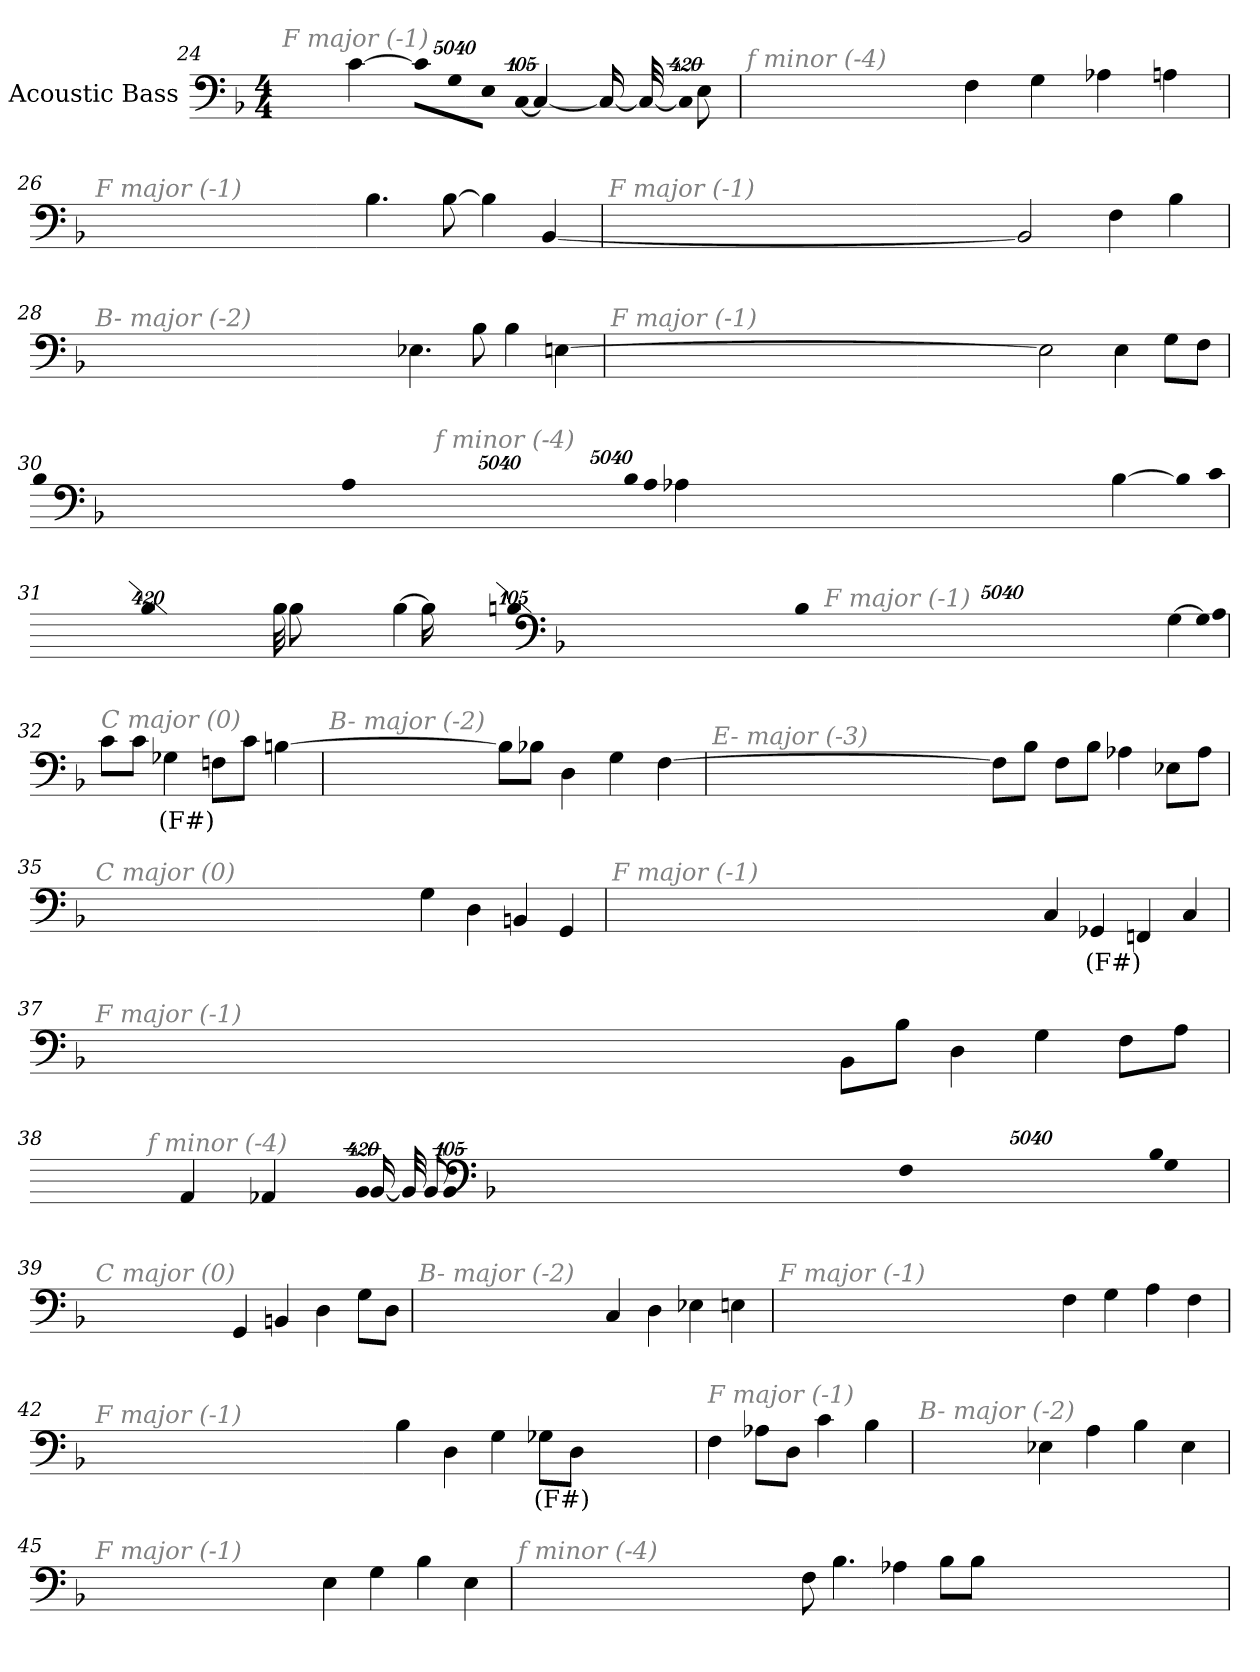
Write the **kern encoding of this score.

**kern	**text
*part1	*part1
*staff1	*staff1
*I"Acoustic Bass	*
*clefF4	*
*ITrd7c12	*
*k[b-]	*
*F:	*
*M4/4	*
=24	=24
!LO:TX:i:color=#808080:t=F major (-1)	!
[4C	.
!LO:N:vis=8	!
40320%3347CL]	.
!LO:N:vis=8	!
40320%3347GG	.
!LO:N:vis=8	!
40320%3347EEJ	.
!LO:N:vis=1024	!
[13440%13CC	.
4CC_	.
16CC_	.
32CC_	.
!LO:N:vis=1024%31	!
13440%407CC]	.
8EE	.
=25	=25
!LO:TX:i:color=#808080:t=f minor (-4)	!
4FF	.
4GG	.
4AA-X	.
4AAn	.
=26	=26
!LO:TX:i:color=#808080:t=F major (-1)	!
4.BB-	.
[8BB-	.
4BB-]	.
[4BBB-	.
=27	=27
!LO:TX:i:color=#808080:t=F major (-1)	!
2BBB-]	.
4FF	.
4BB-	.
=28	=28
!LO:TX:i:color=#808080:t=B- major (-2)	!
4.EE-X	.
8BB-	.
4BB-	.
[4EEn	.
=29	=29
!LO:TX:i:color=#808080:t=F major (-1)	!
2EE]	.
4EE	.
8GGL	.
8FFJ	.
=30	=30
!LO:TX:i:color=#808080:t=f minor (-4)	!
[4BB-	.
!LO:N:vis=8	!
40320%3347BB-L]	.
!LO:N:vis=8	!
40320%3347C	.
!LO:N:vis=8	!
40320%3347BB-J	.
[4AA-X	.
!LO:N:vis=8	!
40320%3347AA-L]	.
!LO:N:vis=8	!
40320%3347BB-	.
!LO:N:vis=8	!
40320%3347AA-J	.
=31	=31
!LO:TX:i:color=#808080:t=F major (-1)	!
[4GG	.
!LO:N:vis=8	!
40320%3347GGL]	.
!LO:N:vis=8	!
40320%3347AA	.
!LO:N:vis=8	!
40320%3347BB-J	.
!LO:N:vis=1024	!
[13440%13BBn	.
4BB_	.
16BB_	.
32BB_	.
!LO:N:vis=1024%31	!
13440%407BB]	.
8BB	.
=32	=32
!LO:TX:i:color=#808080:t=C major (0)	!
8CL	.
8CJ	.
4GG-Xi	(F#)
8FFnL	.
8CJ	.
[4BBn	.
=33	=33
!LO:TX:i:color=#808080:t=B- major (-2)	!
8BBnL]	.
8BB-XJ	.
4DD	.
4GG	.
[4FF	.
=34	=34
!LO:TX:i:color=#808080:t=E- major (-3)	!
8FFL]	.
8BB-J	.
8FFL	.
8BB-J	.
4AA-X	.
8EE-XL	.
8AA-J	.
=35	=35
!LO:TX:i:color=#808080:t=C major (0)	!
4GG	.
4DD	.
4BBBn	.
4GGG	.
=36	=36
!LO:TX:i:color=#808080:t=F major (-1)	!
4CC	.
4GGG-Xi	(F#)
4FFFn	.
4CC	.
=37	=37
!LO:TX:i:color=#808080:t=F major (-1)	!
8BBB-L	.
8BB-J	.
4DD	.
4GG	.
8FFL	.
8AAJ	.
=38	=38
!LO:TX:i:color=#808080:t=f minor (-4)	!
!LO:N:vis=8	!
40320%3347BB-L	.
!LO:N:vis=8	!
40320%3347GG	.
!LO:N:vis=8	!
40320%3347FFJ	.
!LO:N:vis=1024	!
[13440%13BBB-	.
8BBB-_	.
16BBB-_	.
32BBB-_	.
!LO:N:vis=1024%31	!
13440%407BBB-]	.
4AAA-X	.
4AAA-	.
=39	=39
!LO:TX:i:color=#808080:t=C major (0)	!
4GGG	.
4BBBn	.
4DD	.
8GGL	.
8DDJ	.
=40	=40
!LO:TX:i:color=#808080:t=B- major (-2)	!
4CC	.
4DD	.
4EE-X	.
4EEn	.
=41	=41
!LO:TX:i:color=#808080:t=F major (-1)	!
4FF	.
4GG	.
4AA	.
4FF	.
=42	=42
!LO:TX:i:color=#808080:t=F major (-1)	!
4BB-	.
4DD	.
4GG	.
8GG-XiL	(F#)
8DDJ	.
=43	=43
!LO:TX:i:color=#808080:t=F major (-1)	!
4FF	.
8AA-XL	.
8DDJ	.
4C	.
4BB-	.
=44	=44
!LO:TX:i:color=#808080:t=B- major (-2)	!
4EE-X	.
4AA	.
4BB-	.
4EE-	.
=45	=45
!LO:TX:i:color=#808080:t=F major (-1)	!
4EE	.
4GG	.
4BB-	.
4EE	.
=46	=46
!LO:TX:i:color=#808080:t=f minor (-4)	!
8FF	.
4.BB-	.
4AA-X	.
8BB-L	.
8BB-J	.
=	=
*-	*-
